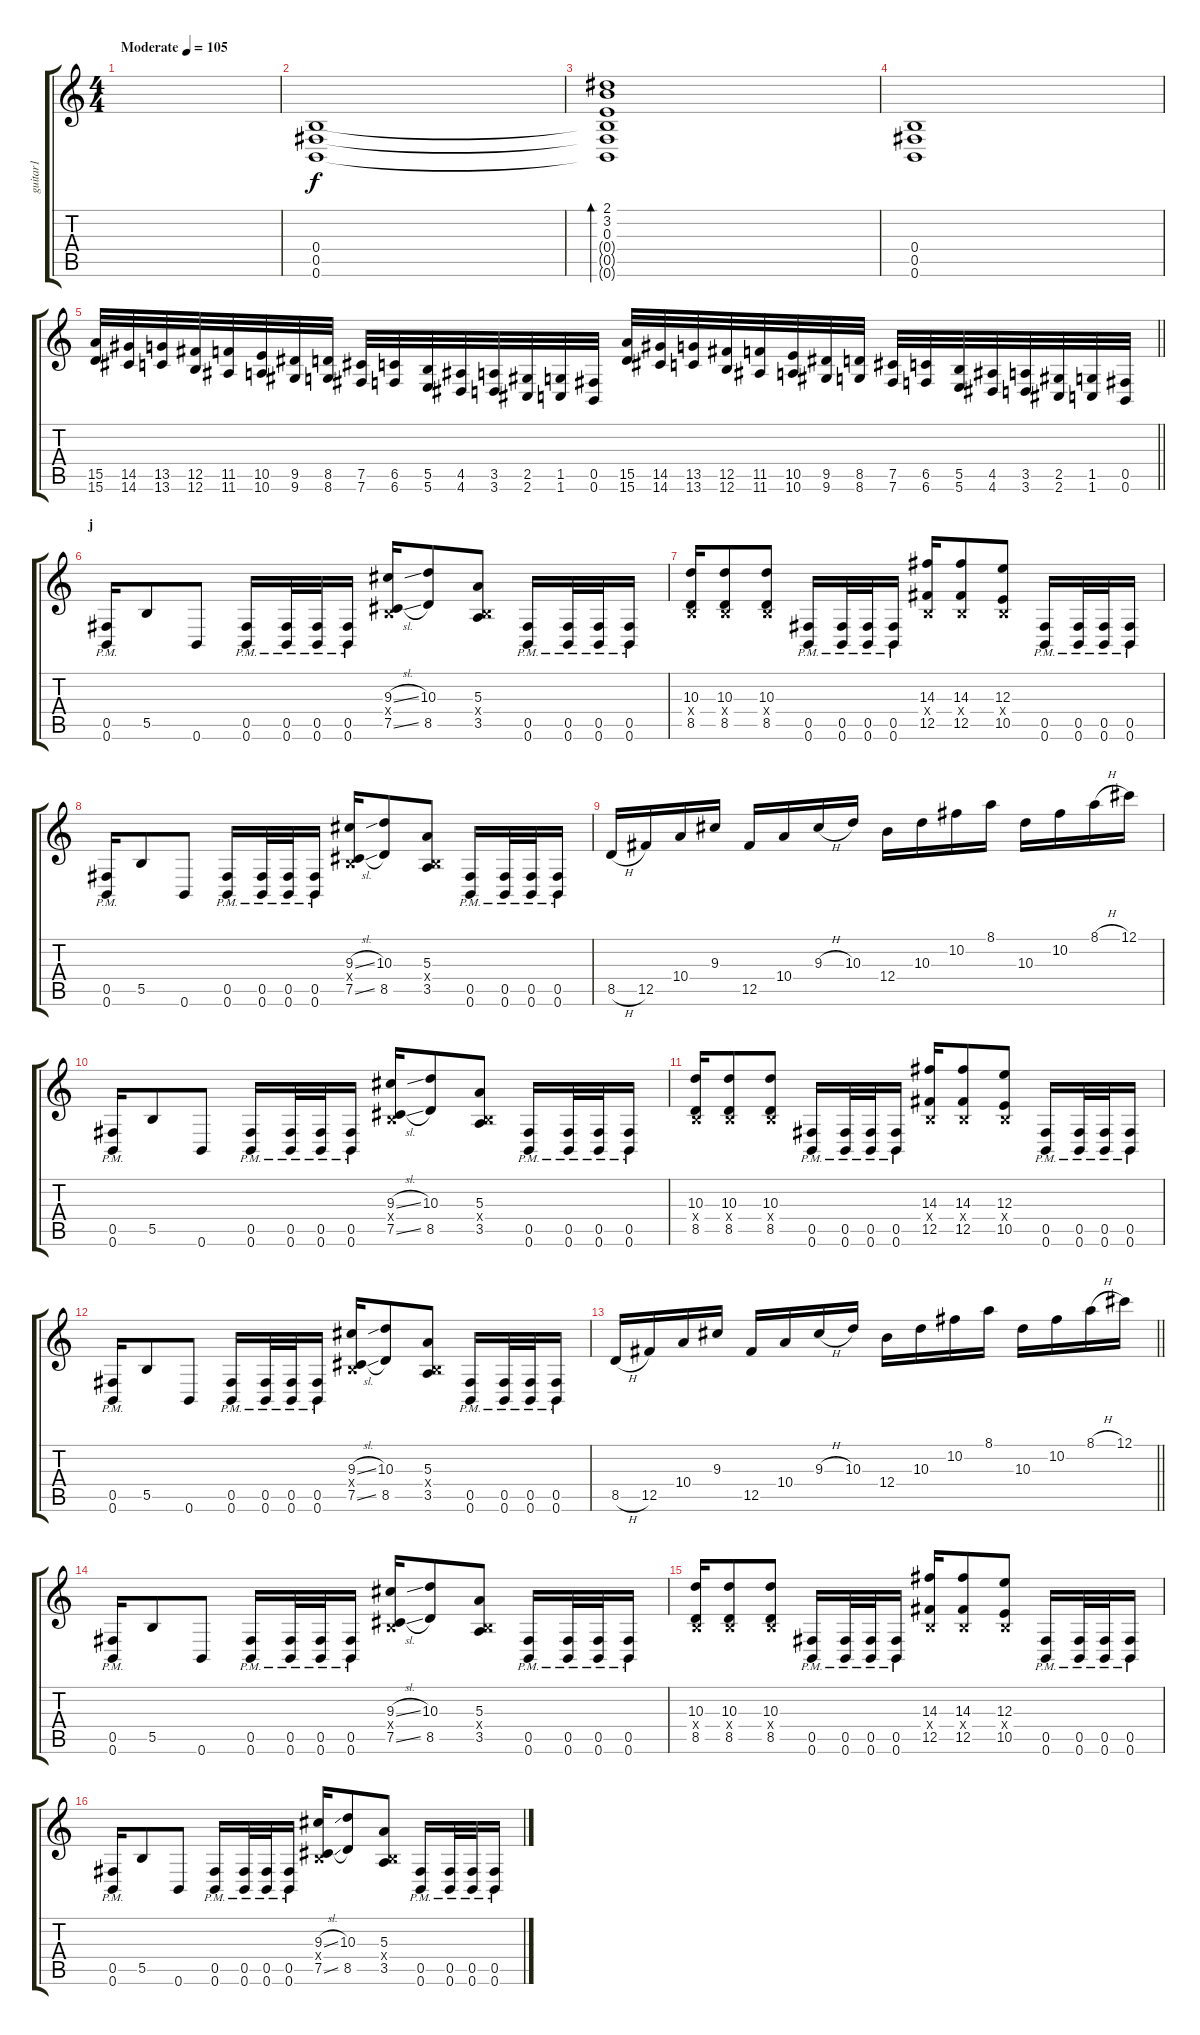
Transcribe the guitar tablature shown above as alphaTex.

\track ("guitar1" "guitar1") {instrument distortionguitar}
\staff {score tabs}
\tuning (Db4 Ab3 E3 B2 Gb2 B1) {hide}
\ts (4 4)
\tempo (105 "Moderate")
\clef g2
\ks c
|
(0.4 0.5 0.6).1 |
(2.1 3.2 0.3 0.4{t} 0.5{t} 0.6{t}).1{bd 480} |
(0.4 0.5 0.6).1{instrument distortionguitar} |
\barLineRight lightlight
(15.5 15.6).32{instrument guitarfretnoise} (14.5 14.6).32 (13.5 13.6).32 (12.5 12.6).32 (11.5 11.6).32 (10.5 10.6).32 (9.5 9.6).32 (8.5 8.6).32 (7.5 7.6).32 (6.5 6.6).32 (5.5 5.6).32 (4.5 4.6).32 (3.5 3.6).32 (2.5 2.6).32 (1.5 1.6).32 (0.5 0.6).32 (15.5 15.6).32{instrument guitarfretnoise} (14.5 14.6).32 (13.5 13.6).32 (12.5 12.6).32 (11.5 11.6).32 (10.5 10.6).32 (9.5 9.6).32 (8.5 8.6).32 (7.5 7.6).32 (6.5 6.6).32 (5.5 5.6).32 (4.5 4.6).32 (3.5 3.6).32 (2.5 2.6).32 (1.5 1.6).32 (0.5 0.6).32 |
\section ("" "j")
(0.5{pm} 0.6{pm}).16{instrument distortionguitar} 5.5.8 0.6.8 (0.5{pm} 0.6{pm}).16 (0.5{pm} 0.6{pm}).32 (0.5{pm} 0.6{pm}).32 (0.5{pm} 0.6{pm}).16 (9.3{sl} 0.4{x} 7.5{sl}).16 (10.3 8.5).8 (5.3 0.4{x} 3.5).8 (0.5{pm} 0.6{pm}).16 (0.5{pm} 0.6{pm}).32 (0.5{pm} 0.6{pm}).32 (0.5{pm} 0.6{pm}).16 |
(10.3 0.4{x} 8.5).16 (10.3 0.4{x} 8.5).8 (10.3 0.4{x} 8.5).8 (0.5{pm} 0.6{pm}).16 (0.5{pm} 0.6{pm}).32 (0.5{pm} 0.6{pm}).32 (0.5{pm} 0.6{pm}).16 (14.3 0.4{x} 12.5).16 (14.3 0.4{x} 12.5).8 (12.3 0.4{x} 10.5).8 (0.5{pm} 0.6{pm}).16 (0.5{pm} 0.6{pm}).32 (0.5{pm} 0.6{pm}).32 (0.5{pm} 0.6{pm}).16 |
(0.5{pm} 0.6{pm}).16 5.5.8 0.6.8 (0.5{pm} 0.6{pm}).16 (0.5{pm} 0.6{pm}).32 (0.5{pm} 0.6{pm}).32 (0.5{pm} 0.6{pm}).16 (9.3{sl} 0.4{x} 7.5{sl}).16 (10.3 8.5).8 (5.3 0.4{x} 3.5).8 (0.5{pm} 0.6{pm}).16 (0.5{pm} 0.6{pm}).32 (0.5{pm} 0.6{pm}).32 (0.5{pm} 0.6{pm}).16 |
8.5{h}.16 12.5.16 10.4.16 9.3.16 12.5.16 10.4.16 9.3{h}.16 10.3.16 12.4.16 10.3.16 10.2.16 8.1.16 10.3.16 10.2.16 8.1{h}.16 12.1.16 |
(0.5{pm} 0.6{pm}).16 5.5.8 0.6.8 (0.5{pm} 0.6{pm}).16 (0.5{pm} 0.6{pm}).32 (0.5{pm} 0.6{pm}).32 (0.5{pm} 0.6{pm}).16 (9.3{sl} 0.4{x} 7.5{sl}).16 (10.3 8.5).8 (5.3 0.4{x} 3.5).8 (0.5{pm} 0.6{pm}).16 (0.5{pm} 0.6{pm}).32 (0.5{pm} 0.6{pm}).32 (0.5{pm} 0.6{pm}).16 |
(10.3 0.4{x} 8.5).16 (10.3 0.4{x} 8.5).8 (10.3 0.4{x} 8.5).8 (0.5{pm} 0.6{pm}).16 (0.5{pm} 0.6{pm}).32 (0.5{pm} 0.6{pm}).32 (0.5{pm} 0.6{pm}).16 (14.3 0.4{x} 12.5).16 (14.3 0.4{x} 12.5).8 (12.3 0.4{x} 10.5).8 (0.5{pm} 0.6{pm}).16 (0.5{pm} 0.6{pm}).32 (0.5{pm} 0.6{pm}).32 (0.5{pm} 0.6{pm}).16 |
(0.5{pm} 0.6{pm}).16 5.5.8 0.6.8 (0.5{pm} 0.6{pm}).16 (0.5{pm} 0.6{pm}).32 (0.5{pm} 0.6{pm}).32 (0.5{pm} 0.6{pm}).16 (9.3{sl} 0.4{x} 7.5{sl}).16 (10.3 8.5).8 (5.3 0.4{x} 3.5).8 (0.5{pm} 0.6{pm}).16 (0.5{pm} 0.6{pm}).32 (0.5{pm} 0.6{pm}).32 (0.5{pm} 0.6{pm}).16 |
\barLineRight lightlight
8.5{h}.16 12.5.16 10.4.16 9.3.16 12.5.16 10.4.16 9.3{h}.16 10.3.16 12.4.16 10.3.16 10.2.16 8.1.16 10.3.16 10.2.16 8.1{h}.16 12.1.16 |
\section ("" "")
(0.5{pm} 0.6{pm}).16 5.5.8 0.6.8 (0.5{pm} 0.6{pm}).16 (0.5{pm} 0.6{pm}).32 (0.5{pm} 0.6{pm}).32 (0.5{pm} 0.6{pm}).16 (9.3{sl} 0.4{x} 7.5{sl}).16 (10.3 8.5).8 (5.3 0.4{x} 3.5).8 (0.5{pm} 0.6{pm}).16 (0.5{pm} 0.6{pm}).32 (0.5{pm} 0.6{pm}).32 (0.5{pm} 0.6{pm}).16 |
(10.3 0.4{x} 8.5).16 (10.3 0.4{x} 8.5).8 (10.3 0.4{x} 8.5).8 (0.5{pm} 0.6{pm}).16 (0.5{pm} 0.6{pm}).32 (0.5{pm} 0.6{pm}).32 (0.5{pm} 0.6{pm}).16 (14.3 0.4{x} 12.5).16 (14.3 0.4{x} 12.5).8 (12.3 0.4{x} 10.5).8 (0.5{pm} 0.6{pm}).16 (0.5{pm} 0.6{pm}).32 (0.5{pm} 0.6{pm}).32 (0.5{pm} 0.6{pm}).16 |
(0.5{pm} 0.6{pm}).16 5.5.8 0.6.8 (0.5{pm} 0.6{pm}).16 (0.5{pm} 0.6{pm}).32 (0.5{pm} 0.6{pm}).32 (0.5{pm} 0.6{pm}).16 (9.3{sl} 0.4{x} 7.5{sl}).16 (10.3 8.5).8 (5.3 0.4{x} 3.5).8 (0.5{pm} 0.6{pm}).16 (0.5{pm} 0.6{pm}).32 (0.5{pm} 0.6{pm}).32 (0.5{pm} 0.6{pm}).16
